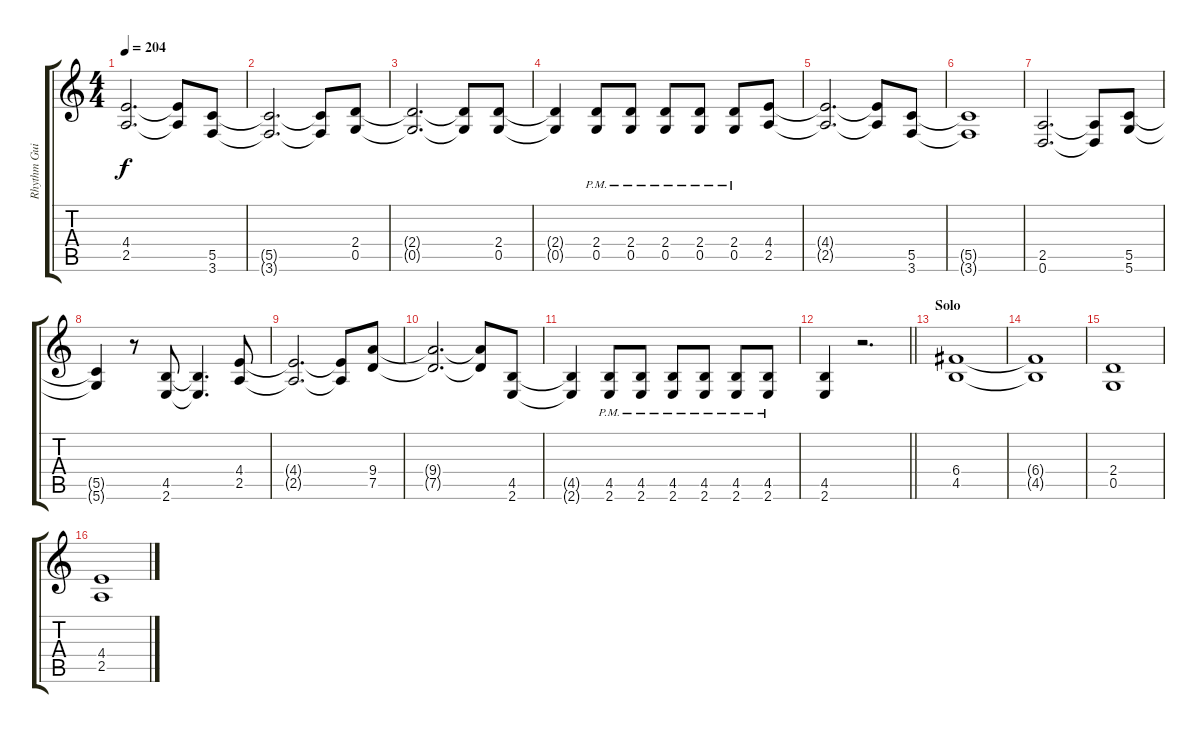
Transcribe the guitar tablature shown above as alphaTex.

\track ("Rhythm Guitar I" "Rhythm Gui") {instrument overdrivenguitar}
\staff {score tabs}
\tuning (D4 A3 F3 C3 G2 D2) {hide}
\ts (4 4)
\tempo 204
\clef g2
\ks c
(4.4{t} 2.5{t}).2{d dy f} (4.4{t} 2.5{t}).8 (5.5 3.6).8 |
(5.5{t} 3.6{t}).2{d} (5.5{t} 3.6{t}).8 (2.4 0.5).8 |
(2.4{t} 0.5{t}).2{d} (2.4{t} 0.5{t}).8 (2.4 0.5).8 |
(2.4{t} 0.5{t}).4 (2.4{pm} 0.5{pm}).8 (2.4{pm} 0.5{pm}).8 (2.4{pm} 0.5{pm}).8 (2.4{pm} 0.5{pm}).8 (2.4{pm} 0.5{pm}).8 (4.4 2.5).8 |
(4.4{t} 2.5{t}).2{d} (4.4{t} 2.5{t}).8 (5.5 3.6).8 |
(5.5{t} 3.6{t}).1 |
(2.5 0.6).2{d} (2.5{t} 0.6{t}).8 (5.5 5.6).8 |
(5.5{t} 5.6{t}).4 r.8 (4.5 2.6).8 (4.5{t} 2.6{t}).4{d} (4.4 2.5).8 |
(4.4{t} 2.5{t}).2{d} (4.4{t} 2.5{t}).8 (9.4 7.5).8 |
(9.4{t} 7.5{t}).2{d} (9.4{t} 7.5{t}).8 (4.5 2.6).8 |
(4.5{t} 2.6{t}).4 (4.5{pm} 2.6{pm}).8 (4.5{pm} 2.6{pm}).8 (4.5{pm} 2.6{pm}).8 (4.5{pm} 2.6{pm}).8 (4.5{pm} 2.6{pm}).8 (4.5{pm} 2.6{pm}).8 |
\barLineRight lightlight
(4.5 2.6).4 r.2{d} |
\section ("" "Solo")
(6.4 4.5).1{balance 4} |
(6.4{t} 4.5{t}).1 |
(2.4 0.5).1 |
(4.4 2.5).1
